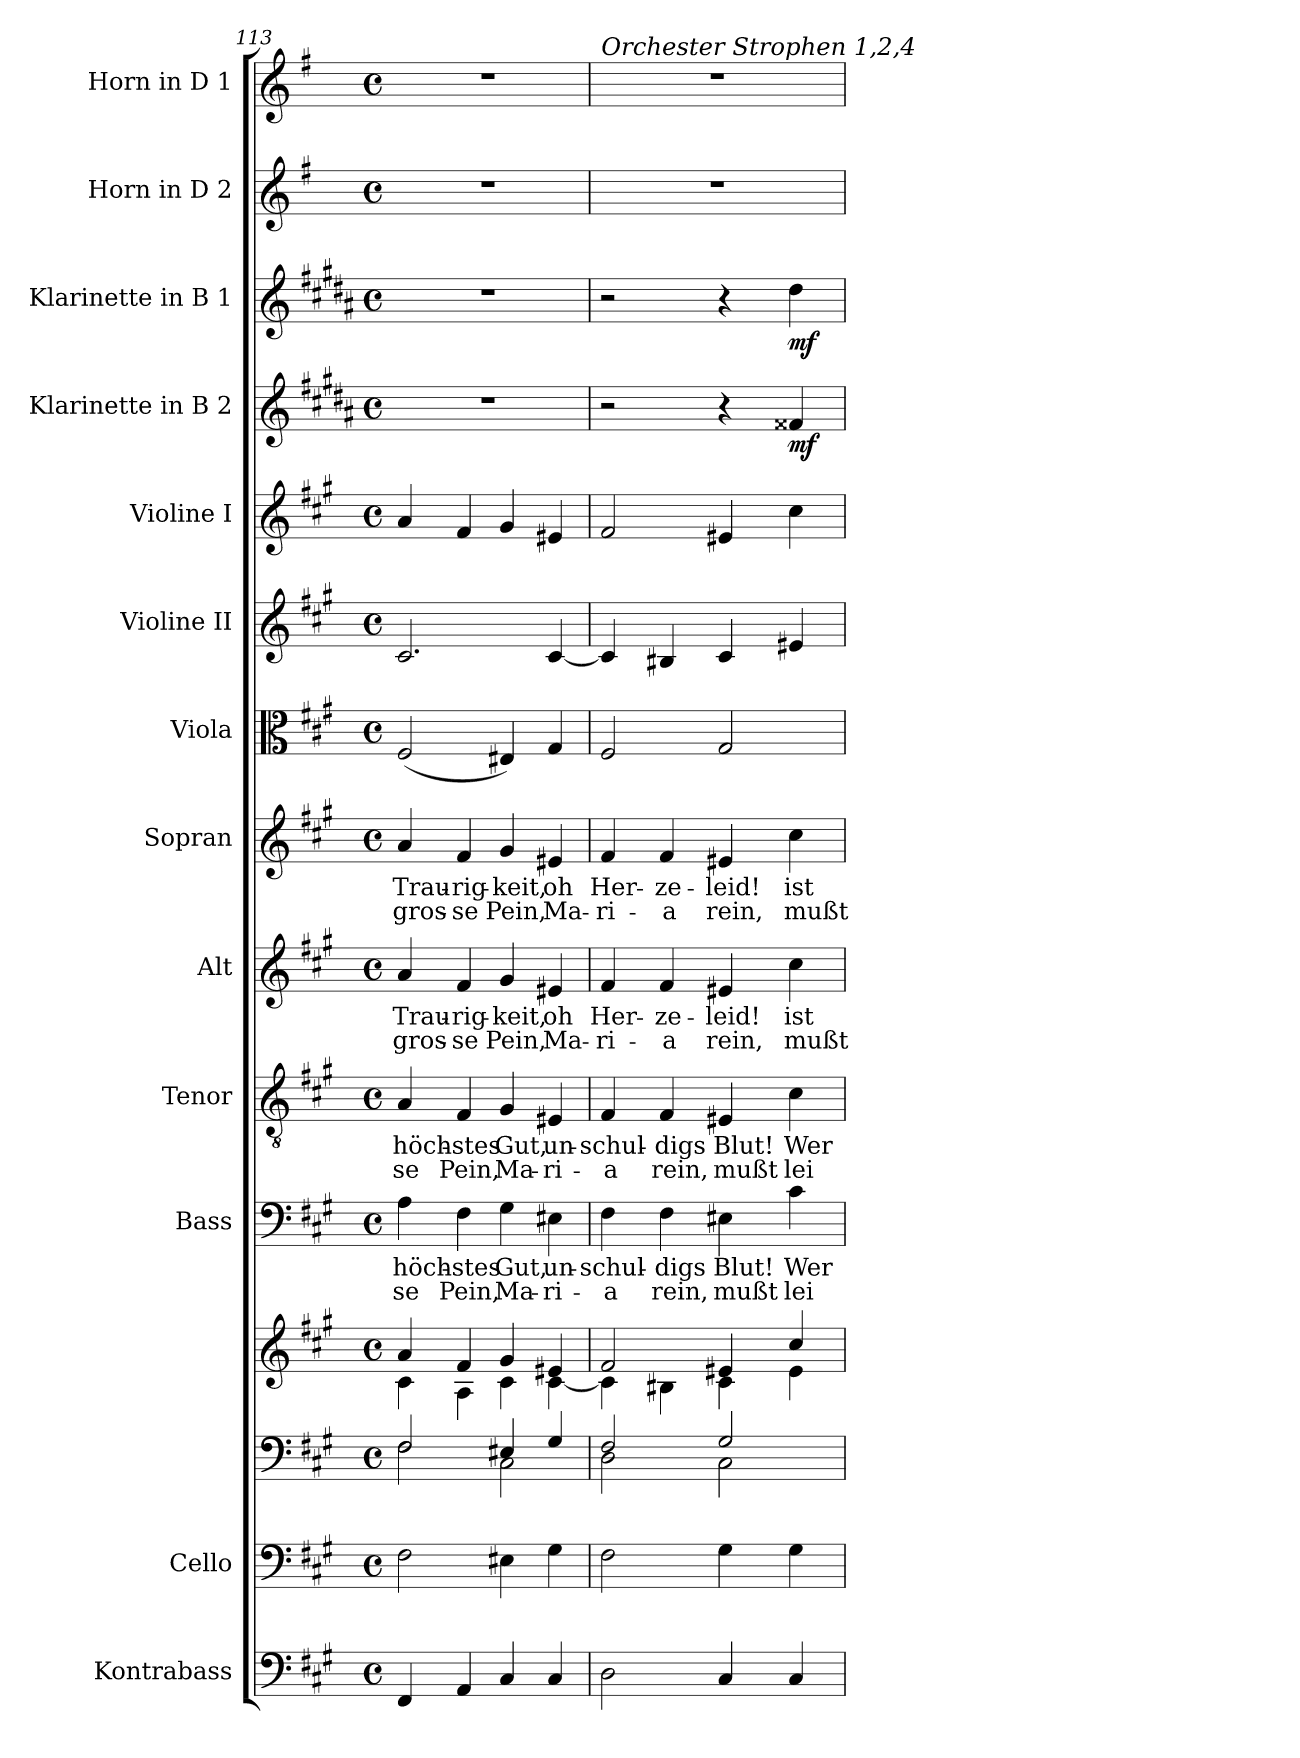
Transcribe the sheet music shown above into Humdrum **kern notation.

**kern	**kern	**kern	**kern	**kern	**text	**text	**kern	**text	**text	**kern	**text	**text	**kern	**text	**text	**kern	**kern	**kern	**kern	**dynam	**kern	**dynam	**kern	**kern
*part14	*part13	*part12	*part12	*part11	*part11	*part11	*part10	*part10	*part10	*part9	*part9	*part9	*part8	*part8	*part8	*part7	*part6	*part5	*part4	*part4	*part3	*part3	*part2	*part1
*staff15	*staff14	*staff13	*staff12	*staff11	*staff11	*staff11	*staff10	*staff10	*staff10	*staff9	*staff9	*staff9	*staff8	*staff8	*staff8	*staff7	*staff6	*staff5	*staff4	*staff4	*staff3	*staff3	*staff2	*staff1
*I"Kontrabass	*I"Cello	*	*	*I"Bass	*	*	*I"Tenor	*	*	*I"Alt	*	*	*I"Sopran	*	*	*I"Viola	*I"Violine II	*I"Violine I	*I"Klarinette in B 2	*	*I"Klarinette in B 1	*	*I"Horn in D 2	*I"Horn in D 1
*I'Kb.	*	*	*	*I'B	*	*	*I'T	*	*	*I'A	*	*	*I'S	*	*	*I'Vla.	*I'Vl. II	*I'Vl. I	*	*	*	*	*I'Hrn. 2	*I'Hrn. 1
*clefF4	*clefF4	*clefF4	*clefG2	*clefF4	*	*	*clefGv2	*	*	*clefG2	*	*	*clefG2	*	*	*clefC3	*clefG2	*clefG2	*clefG2	*	*clefG2	*	*clefG2	*clefG2
*ITrd7c12	*	*	*	*	*	*	*	*	*	*	*	*	*	*	*	*	*	*	*ITrd1c2	*	*ITrd1c2	*	*ITrd-1c-2	*ITrd-1c-2
*k[f#c#g#]	*k[f#c#g#]	*k[f#c#g#]	*k[f#c#g#]	*k[f#c#g#]	*	*	*k[f#c#g#]	*	*	*k[f#c#g#]	*	*	*k[f#c#g#]	*	*	*k[f#c#g#]	*k[f#c#g#]	*k[f#c#g#]	*k[f#c#g#]	*	*k[f#c#g#]	*	*k[f#c#g#]	*k[f#c#g#]
*A:	*A:	*A:	*A:	*A:	*	*	*A:	*	*	*A:	*	*	*A:	*	*	*A:	*A:	*A:	*A:	*	*A:	*	*A:	*A:
*M4/4	*M4/4	*M4/4	*M4/4	*M4/4	*	*	*M4/4	*	*	*M4/4	*	*	*M4/4	*	*	*M4/4	*M4/4	*M4/4	*M4/4	*	*M4/4	*	*M4/4	*M4/4
*met(c)	*met(c)	*met(c)	*met(c)	*met(c)	*	*	*met(c)	*	*	*met(c)	*	*	*met(c)	*	*	*met(c)	*met(c)	*met(c)	*met(c)	*	*met(c)	*	*met(c)	*met(c)
=113	=113	=113	=113	=113	=113	=113	=113	=113	=113	=113	=113	=113	=113	=113	=113	=113	=113	=113	=113	=113	=113	=113	=113	=113
*	*	*^	*^	*	*	*	*	*	*	*	*	*	*	*	*	*	*	*	*	*	*	*	*	*
!	!	!	!	!	!	!	!LO:LY:b	!LO:LY:b	!	!LO:LY:b	!LO:LY:b	!	!LO:LY:b	!LO:LY:b	!	!LO:LY:b	!LO:LY:b	!	!	!	!	!	!	!	!	!
4FFF#/	2F#\	2F#/	2F#\	4a/	4c#\	4A\	höch-	-se	4A/	höch-	-se	4a/	Trau-	gros-	4a/	Trau-	gros-	(<2F#/	2.c#/	4a/	1r	.	1r	.	1r	1r
!	!	!	!	!	!	!	!LO:LY:b	!LO:LY:b	!	!LO:LY:b	!LO:LY:b	!	!LO:LY:b	!LO:LY:b	!	!LO:LY:b	!LO:LY:b	!	!	!	!	!	!	!	!	!
4AAA/	.	.	.	4f#/	4A\	4F#\	-stes	Pein,	4F#/	-stes	Pein,	4f#/	-rig-	-se	4f#/	-rig-	-se	.	.	4f#/	.	.	.	.	.	.
!	!	!	!	!	!	!	!LO:LY:b	!LO:LY:b	!	!LO:LY:b	!LO:LY:b	!	!LO:LY:b	!LO:LY:b	!	!LO:LY:b	!LO:LY:b	!	!	!	!	!	!	!	!	!
4CC#/	4E#X\	4E#X/	2C#\	4g#/	4c#\	4G#\	Gut,	Ma-	4G#/	Gut,	Ma-	4g#/	-keit,	Pein,	4g#/	-keit,	Pein,	4E#X/)	.	4g#/	.	.	.	.	.	.
!	!	!	!	!	!	!	!LO:LY:b	!LO:LY:b	!	!LO:LY:b	!LO:LY:b	!	!LO:LY:b	!LO:LY:b	!	!LO:LY:b	!LO:LY:b	!	!	!	!	!	!	!	!	!
4CC#/	4G#\	4G#/	.	4e#X/	[<4c#\	4E#X\	un-	-ri-	4E#X/	un-	-ri-	4e#X/	oh	Ma-	4e#X/	oh	Ma-	4G#/	[4c#/	4e#X/	.	.	.	.	.	.
=114	=114	=114	=114	=114	=114	=114	=114	=114	=114	=114	=114	=114	=114	=114	=114	=114	=114	=114	=114	=114	=114	=114	=114	=114	=114	=114
!	!	!	!	!	!	!	!	!	!	!	!	!	!	!	!	!	!	!	!	!	!	!	!	!	!	!LO:TX:a:i:t=Orchester Strophen 1,2,4
!	!	!	!	!	!	!	!LO:LY:b	!LO:LY:b	!	!LO:LY:b	!LO:LY:b	!	!LO:LY:b	!LO:LY:b	!	!LO:LY:b	!LO:LY:b	!	!	!	!	!	!	!	!	!
2DD\	2F#\	2F#/	2D\	2f#/	4c#\]	4F#\	-schul-	-a	4F#/	-schul-	-a	4f#/	Her-	-ri-	4f#/	Her-	-ri-	2F#/	4c#/]	2f#/	2r	.	2r	.	1r	1r
!	!	!	!	!	!	!	!LO:LY:b	!LO:LY:b	!	!LO:LY:b	!LO:LY:b	!	!LO:LY:b	!LO:LY:b	!	!LO:LY:b	!LO:LY:b	!	!	!	!	!	!	!	!	!
.	.	.	.	.	4B#X\	4F#\	-digs	rein,	4F#/	-digs	rein,	4f#/	-ze-	-a	4f#/	-ze-	-a	.	4B#X/	.	.	.	.	.	.	.
!	!	!	!	!	!	!	!LO:LY:b	!LO:LY:b	!	!LO:LY:b	!LO:LY:b	!	!LO:LY:b	!LO:LY:b	!	!LO:LY:b	!LO:LY:b	!	!	!	!	!	!	!	!	!
4CC#/	4G#\	2G#/	2C#\	4e#X/	4c#\	4E#X\	Blut!	mußt	4E#X/	Blut!	mußt	4e#X/	-leid!	rein,	4e#X/	-leid!	rein,	2G#/	4c#/	4e#X/	4r	.	4r	.	.	.
!	!	!	!	!	!	!	!LO:LY:b	!LO:LY:b	!	!LO:LY:b	!LO:LY:b	!	!LO:LY:b	!LO:LY:b	!	!LO:LY:b	!LO:LY:b	!	!	!	!	!LO:DY:b	!	!LO:DY:b	!	!
4CC#/	4G#\	.	.	4cc#/	4e#\	4c#\	Wer	lei-	4c#\	Wer	lei-	4cc#\	ist	mußt	4cc#\	ist	mußt	.	4e#X/	4cc#\	4e#X/	mf	4cc#\	mf	.	.
*	*	*v	*v	*	*	*	*	*	*	*	*	*	*	*	*	*	*	*	*	*	*	*	*	*	*	*
*	*	*	*v	*v	*	*	*	*	*	*	*	*	*	*	*	*	*	*	*	*	*	*	*	*	*
=	=	=	=	=	=	=	=	=	=	=	=	=	=	=	=	=	=	=	=	=	=	=	=	=
*-	*-	*-	*-	*-	*-	*-	*-	*-	*-	*-	*-	*-	*-	*-	*-	*-	*-	*-	*-	*-	*-	*-	*-	*-
